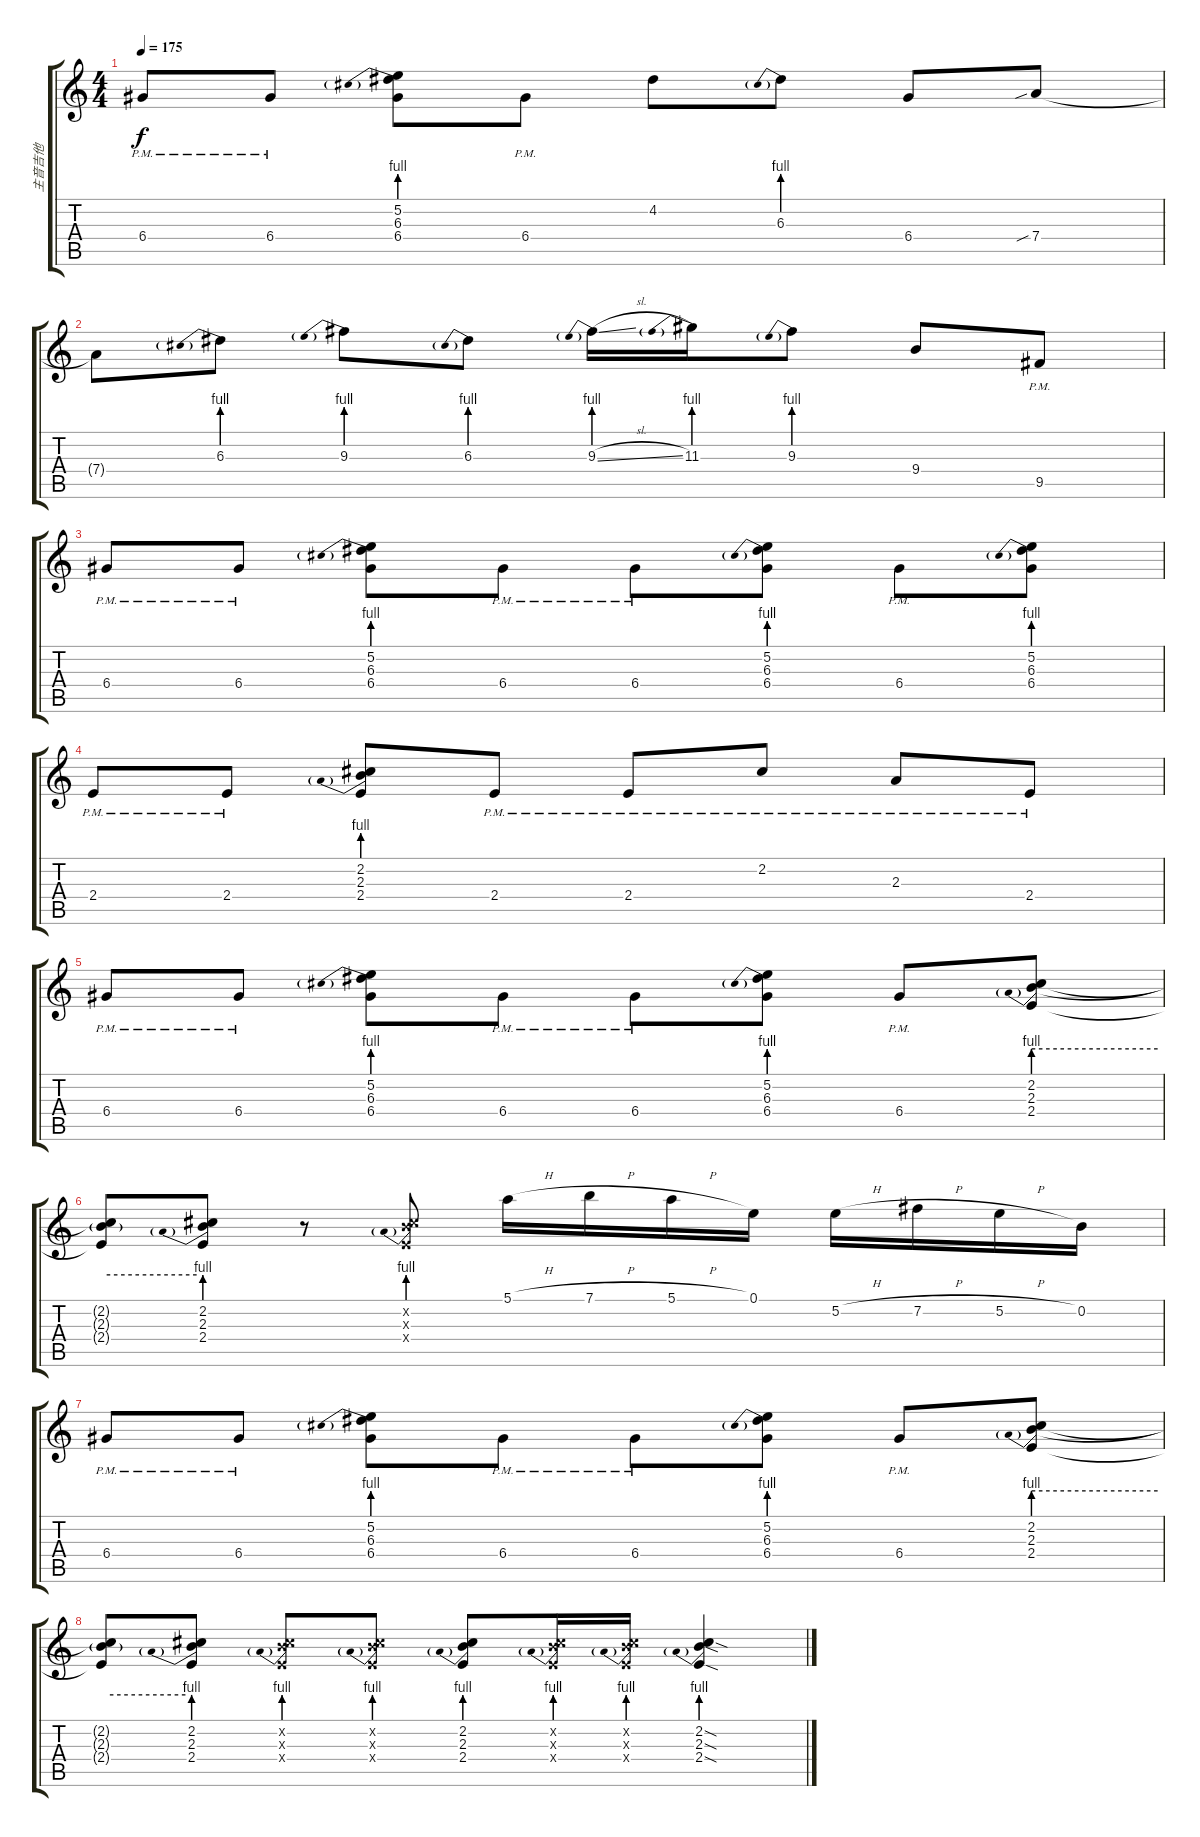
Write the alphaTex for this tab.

\track ("主音吉他" "主音吉他") {instrument distortionguitar}
\staff {score tabs}
\tuning (E4 B3 G3 D3 A2 E2) {hide}
\ts (4 4)
\tempo 175
\clef g2
\ks c
6.4{pm}.8{dy f} 6.4{pm}.8 (5.2 6.3{be (prebend 0 4 60 4)} 6.4).8 6.4{pm}.8 4.2.8 6.3{be (prebend 0 4 60 4)}.8 6.4.8 7.4{sib}.8 |
7.4{t}.8 6.3{be (prebend 0 4 60 4)}.8 9.3{be (prebend 0 4 60 4)}.8 6.3{be (prebend 0 4 60 4)}.8 9.3{be (prebend 0 4 60 4) sl}.16 11.3{be (prebend 0 4 60 4)}.16 9.3{be (prebend 0 4 60 4)}.8 9.4.8 9.5{pm}.8 |
6.4{pm}.8 6.4{pm}.8 (5.2 6.3{be (prebend 0 4 60 4)} 6.4).8 6.4{pm}.8 6.4{pm}.8 (5.2 6.3{be (prebend 0 4 60 4)} 6.4).8 6.4{pm}.8 (5.2 6.3{be (prebend 0 4 60 4)} 6.4).8 |
2.4{pm}.8 2.4{pm}.8 (2.2 2.3{be (prebend 0 4 60 4)} 2.4).8 2.4{pm}.8 2.4{pm}.8 2.2{pm}.8 2.3{pm}.8 2.4{pm}.8 |
6.4{pm}.8 6.4{pm}.8 (5.2 6.3{be (prebend 0 4 60 4)} 6.4).8 6.4{pm}.8 6.4{pm}.8 (5.2 6.3{be (prebend 0 4 60 4)} 6.4).8 6.4{pm}.8 (2.2 2.3{be (prebend 0 4 60 4)} 2.4).8 |
(2.2{t} 2.3{be (hold 0 4 60 4) t} 2.4{t}).8 (2.2 2.3{be (prebend 0 4 60 4)} 2.4).8 r.8 (2.2{x} 2.3{be (prebend 0 4 60 4) x} 2.4{x}).8 5.1{h}.16 7.1{h}.16 5.1{h}.16 0.1.16 5.2{h}.16 7.2{h}.16 5.2{h}.16 0.2.16 |
6.4{pm}.8 6.4{pm}.8 (5.2 6.3{be (prebend 0 4 60 4)} 6.4).8 6.4{pm}.8 6.4{pm}.8 (5.2 6.3{be (prebend 0 4 60 4)} 6.4).8 6.4{pm}.8 (2.2 2.3{be (prebend 0 4 60 4)} 2.4).8 |
(2.2{t} 2.3{be (hold 0 4 60 4) t} 2.4{t}).8 (2.2 2.3{be (prebend 0 4 60 4)} 2.4).8 (2.2{x} 2.3{be (prebend 0 4 60 4) x} 2.4{x}).8 (2.2{x} 2.3{be (prebend 0 4 60 4) x} 2.4{x}).8 (2.2 2.3{be (prebend 0 4 60 4)} 2.4).8 (2.2{x} 2.3{be (prebend 0 4 60 4) x} 2.4{x}).16 (2.2{x} 2.3{be (prebend 0 4 60 4) x} 2.4{x}).16 (2.2{sod} 2.3{be (prebend 0 4 60 4) sod} 2.4{sod}).4
